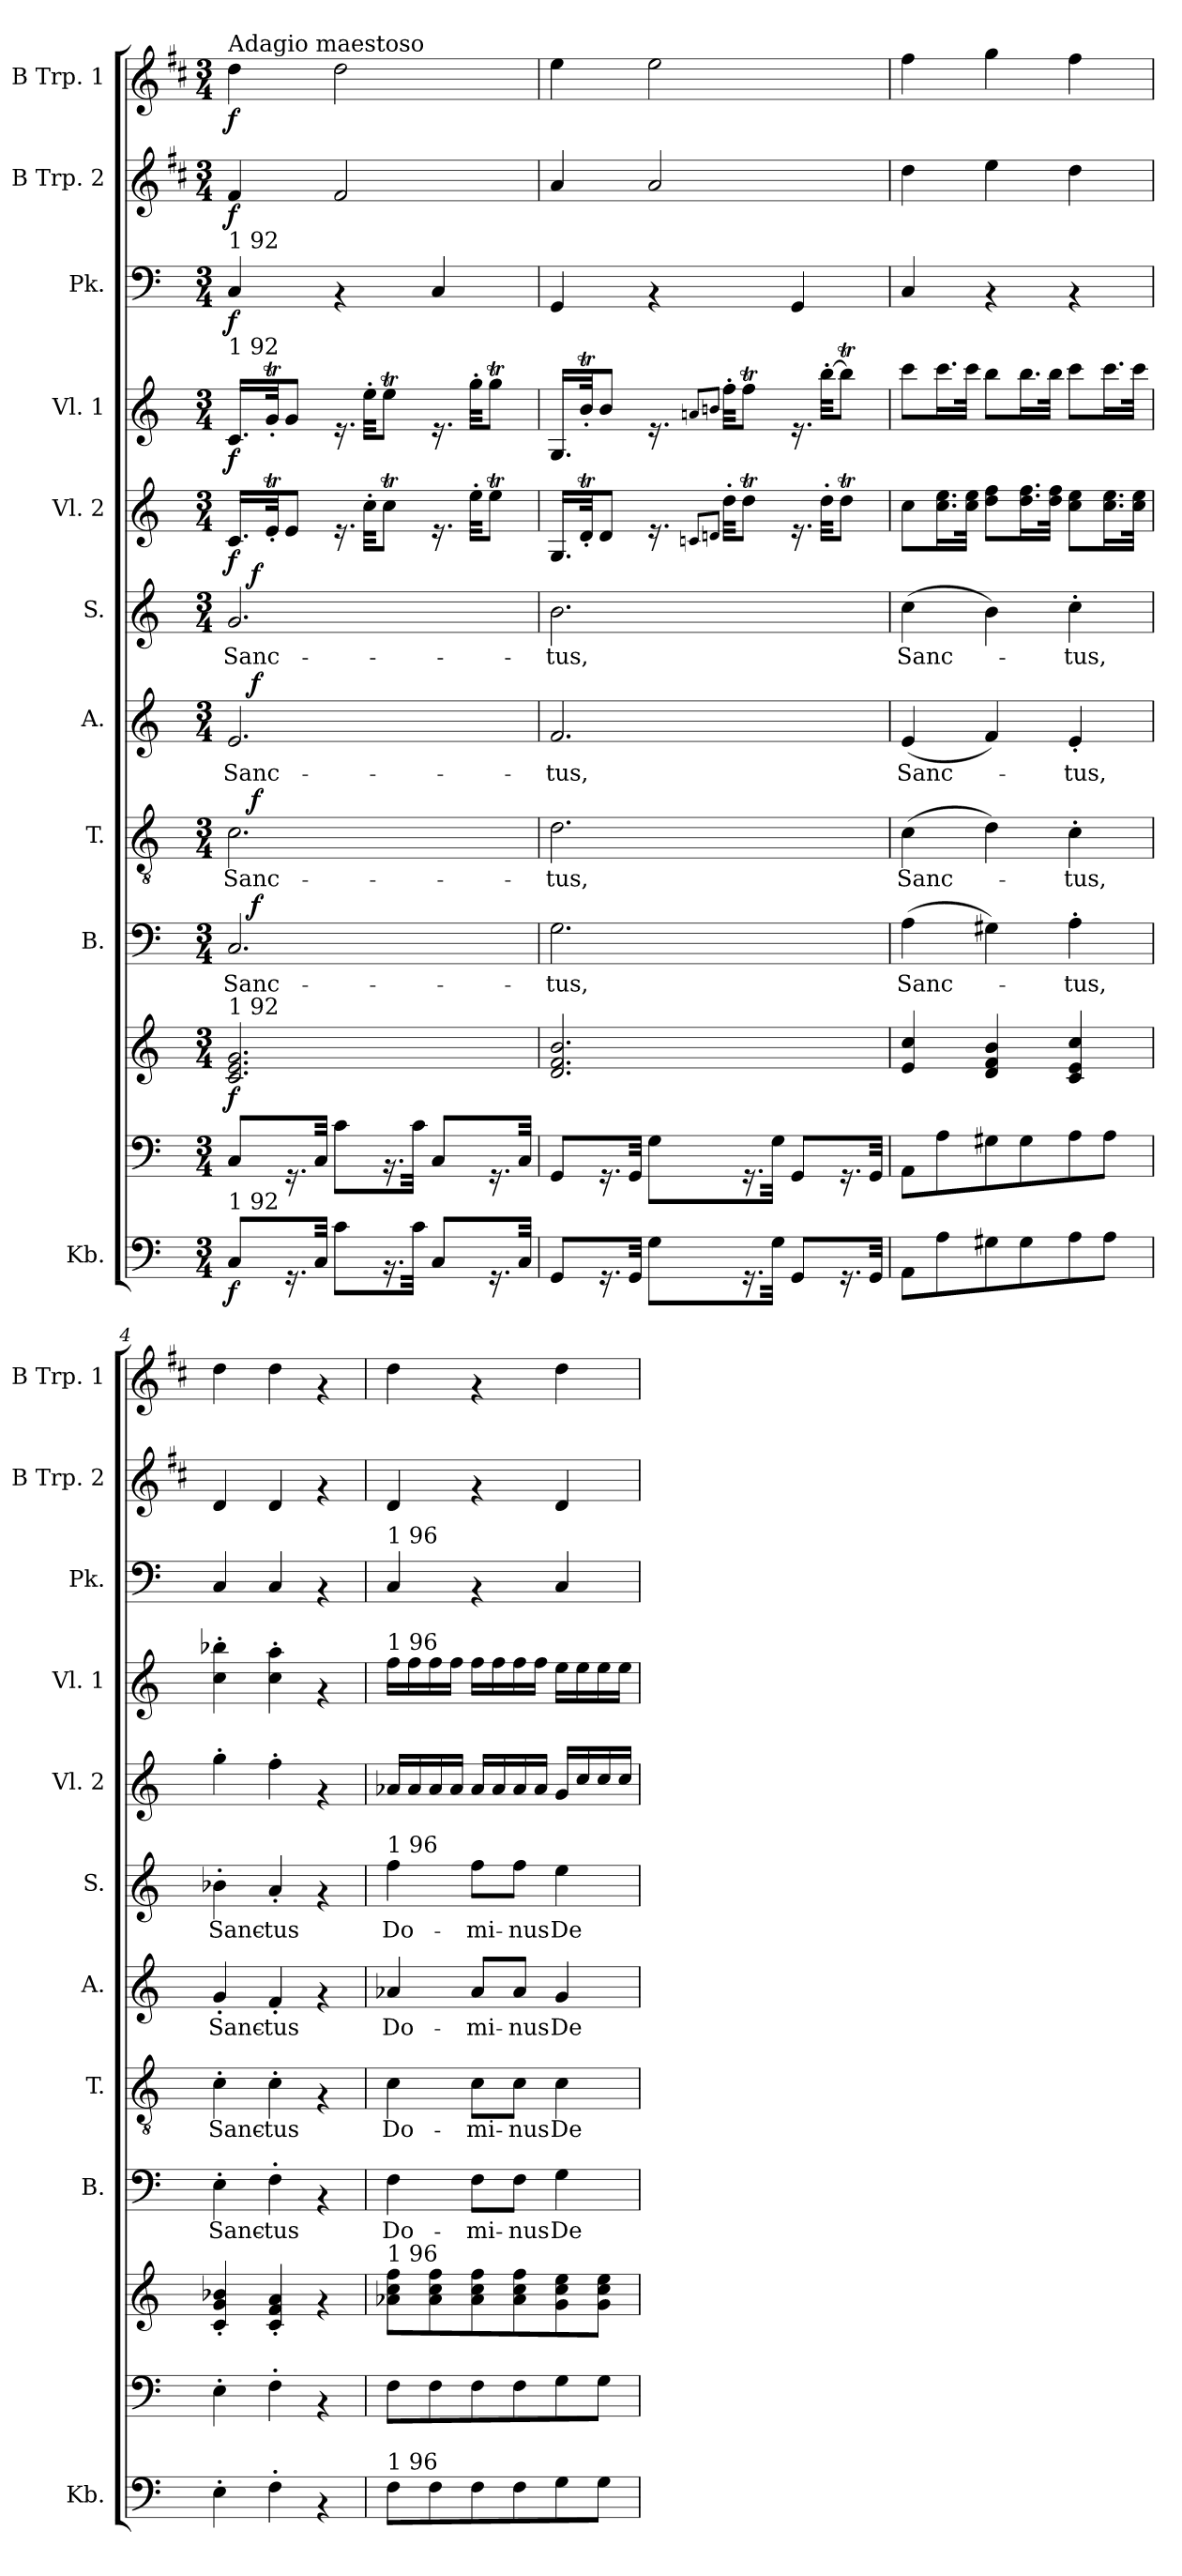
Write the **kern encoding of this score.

**kern	**dynam	**kern	**kern	**dynam	**kern	**text	**dynam	**kern	**text	**dynam	**kern	**text	**dynam	**kern	**text	**dynam	**kern	**dynam	**kern	**dynam	**kern	**dynam	**kern	**dynam	**kern	**dynam
*part11	*part11	*part10	*part10	*part10	*part9	*part9	*part9	*part8	*part8	*part8	*part7	*part7	*part7	*part6	*part6	*part6	*part5	*part5	*part4	*part4	*part3	*part3	*part2	*part2	*part1	*part1
*staff12	*staff12	*staff11	*staff10	*staff10/11	*staff9	*staff9	*staff9	*staff8	*staff8	*staff8	*staff7	*staff7	*staff7	*staff6	*staff6	*staff6	*staff5	*staff5	*staff4	*staff4	*staff3	*staff3	*staff2	*staff2	*staff1	*staff1
*I"Kb.	*	*	*	*	*I"B.	*	*	*I"T.	*	*	*I"A.	*	*	*I"S.	*	*	*I"Vl. 2	*	*I"Vl. 1	*	*I"Pk.	*	*I"B Trp. 2	*	*I"B Trp. 1	*
*I'Kb.	*	*	*	*	*I'B.	*	*	*I'T.	*	*	*I'A.	*	*	*I'S.	*	*	*I'Vl. 2	*	*I'Vl. 1	*	*I'Pk.	*	*I'B Trp. 2	*	*I'B Trp. 1	*
*clefF4	*	*clefF4	*clefG2	*	*clefF4	*	*	*clefGv2	*	*	*clefG2	*	*	*clefG2	*	*	*clefG2	*	*clefG2	*	*clefF4	*	*clefG2	*	*clefG2	*
*	*	*	*	*	*	*	*	*	*	*	*	*	*	*	*	*	*	*	*	*	*	*	*ITrd1c2	*	*ITrd1c2	*
*k[]	*	*k[]	*k[]	*	*k[]	*	*	*k[]	*	*	*k[]	*	*	*k[]	*	*	*k[]	*	*k[]	*	*k[]	*	*k[]	*	*k[]	*
*C:	*	*C:	*C:	*	*C:	*	*	*C:	*	*	*C:	*	*	*C:	*	*	*C:	*	*C:	*	*C:	*	*C:	*	*C:	*
*M3/4	*	*M3/4	*M3/4	*	*M3/4	*	*	*M3/4	*	*	*M3/4	*	*	*M3/4	*	*	*M3/4	*	*M3/4	*	*M3/4	*	*M3/4	*	*M3/4	*
=1	=1	=1	=1	=1	=1	=1	=1	=1	=1	=1	=1	=1	=1	=1	=1	=1	=1	=1	=1	=1	=1	=1	=1	=1	=1	=1
!	!	!	!	!	!	!	!	!	!	!	!	!	!	!	!	!	!	!	!	!	!	!	!	!	!LO:TX:a:t=Adagio maestoso	!
!	!	!	!	!	!	!	!	!	!	!	!	!	!	!	!	!	!	!	!	!	!LO:TX:a:t=1 92	!	!	!	!	!
!	!	!	!	!	!	!	!	!	!	!	!	!	!	!	!	!	!	!	!LO:TX:a:t=1 92	!	!	!	!	!	!	!
!	!	!	!	!	!	!	!	!	!	!	!	!	!	!LO:TX:a:t=1 92	!	!	!	!	!	!	!	!	!	!	!	!
!	!	!	!LO:TX:a:t=1 92	!	!	!	!	!	!	!	!	!	!	!	!	!	!	!	!	!	!	!	!	!	!	!
!LO:TX:a:t=1 92	!	!	!	!	!	!	!	!	!	!	!	!	!	!	!	!	!	!	!	!	!	!	!	!	!	!
!	!LO:DY:b	!	!	!LO:DY:b	!	!LO:LY:b	!	!	!LO:LY:b	!	!	!LO:LY:b	!	!	!LO:LY:b	!	!	!LO:DY:b	!	!LO:DY:b	!	!LO:DY:b	!	!LO:DY:b	!	!LO:DY:b
*	*	*	*	*	*^	*	*	*^	*	*	*^	*	*	*^	*	*	*	*	*	*	*	*	*	*	*	*
8C/L	f	8C/L	2.c/ 2.e/ 2.g/	f	2.C/	16ryy	Sanc-	.	2.c\	16ryy	Sanc-	.	2.e/	16ryy	Sanc-	.	2.g/	16ryy	Sanc-	.	16.c/LL	f	16.c/LL	f	4C/	f	4e/	f	4cc\	f
!	!	!	!	!	!	!	!	!LO:DY:a	!	!	!	!LO:DY:a	!	!	!	!LO:DY:a	!	!	!	!LO:DY:a	!	!	!	!	!	!	!	!	!	!
.	.	.	.	.	.	2ryy	.	f	.	2ryy	.	f	.	2ryy	.	f	.	2ryy	.	f	.	.	.	.	.	.	.	.	.	.
.	.	.	.	.	.	.	.	.	.	.	.	.	.	.	.	.	.	.	.	.	32et'</Jk	.	32gT'</Jk	.	.	.	.	.	.	.
16.rGG	.	16.rGG	.	.	.	.	.	.	.	.	.	.	.	.	.	.	.	.	.	.	8e/J	.	8g/J	.	.	.	.	.	.	.
32C/Jkk	.	32C/Jkk	.	.	.	.	.	.	.	.	.	.	.	.	.	.	.	.	.	.	.	.	.	.	.	.	.	.	.	.
8c\L	.	8c\L	.	.	.	.	.	.	.	.	.	.	.	.	.	.	.	.	.	.	16.re	.	16.re	.	4rAA	.	2e/	.	2cc\	.
.	.	.	.	.	.	.	.	.	.	.	.	.	.	.	.	.	.	.	.	.	32cc'>\KKL	.	32ee'>\KKL	.	.	.	.	.	.	.
16.rBB	.	16.rBB	.	.	.	.	.	.	.	.	.	.	.	.	.	.	.	.	.	.	8ccT\J	.	8eet\J	.	.	.	.	.	.	.
32c\Jkk	.	32c\Jkk	.	.	.	.	.	.	.	.	.	.	.	.	.	.	.	.	.	.	.	.	.	.	.	.	.	.	.	.
8C/L	.	8C/L	.	.	.	.	.	.	.	.	.	.	.	.	.	.	.	.	.	.	16.re	.	16.re	.	4C/	.	.	.	.	.
.	.	.	.	.	.	8.ryy	.	.	.	8.ryy	.	.	.	8.ryy	.	.	.	8.ryy	.	.	.	.	.	.	.	.	.	.	.	.
.	.	.	.	.	.	.	.	.	.	.	.	.	.	.	.	.	.	.	.	.	32ee'>\KKL	.	32gg'>\KKL	.	.	.	.	.	.	.
16.rGG	.	16.rGG	.	.	.	.	.	.	.	.	.	.	.	.	.	.	.	.	.	.	8eet\J	.	8ggT\J	.	.	.	.	.	.	.
32C/Jkk	.	32C/Jkk	.	.	.	.	.	.	.	.	.	.	.	.	.	.	.	.	.	.	.	.	.	.	.	.	.	.	.	.
=2	=2	=2	=2	=2	=2	=2	=2	=2	=2	=2	=2	=2	=2	=2	=2	=2	=2	=2	=2	=2	=2	=2	=2	=2	=2	=2	=2	=2	=2	=2
!	!	!	!	!	!	!	!LO:LY:b	!	!	!	!LO:LY:b	!	!	!	!LO:LY:b	!	!	!	!LO:LY:b	!	!	!	!	!	!	!	!	!	!	!
*	*	*	*	*	*v	*v	*	*	*	*	*	*	*v	*v	*	*	*v	*v	*	*	*	*	*	*	*	*	*	*	*	*
*	*	*	*	*	*	*	*	*v	*v	*	*	*	*	*	*	*	*	*	*	*	*	*	*	*	*	*	*
8GG/L	.	8GG/L	2.d/ 2.f/ 2.b/	.	2.G\	-tus,	.	2.d\	-tus,	.	2.f/	-tus,	.	2.b\	-tus,	.	16.G/LL	.	16.G/LL	.	4GG/	.	4g/	.	4dd\	.
.	.	.	.	.	.	.	.	.	.	.	.	.	.	.	.	.	32dT'</Jk	.	32bt'</Jk	.	.	.	.	.	.	.
16.rGG	.	16.rGG	.	.	.	.	.	.	.	.	.	.	.	.	.	.	8d/J	.	8b/J	.	.	.	.	.	.	.
32GG/Jkk	.	32GG/Jkk	.	.	.	.	.	.	.	.	.	.	.	.	.	.	.	.	.	.	.	.	.	.	.	.
8G\L	.	8G\L	.	.	.	.	.	.	.	.	.	.	.	.	.	.	16.re	.	16.re	.	4rAA	.	2g/	.	2dd\	.
.	.	.	.	.	.	.	.	.	.	.	.	.	.	.	.	.	8qcn/L	.	8qan/L	.	.	.	.	.	.	.
.	.	.	.	.	.	.	.	.	.	.	.	.	.	.	.	.	8qdn/J	.	8qbn/J	.	.	.	.	.	.	.
.	.	.	.	.	.	.	.	.	.	.	.	.	.	.	.	.	32dd'>\KKL	.	32ff'>\KKL	.	.	.	.	.	.	.
16.rGG	.	16.rGG	.	.	.	.	.	.	.	.	.	.	.	.	.	.	8ddT\J	.	8ffT\J	.	.	.	.	.	.	.
32G\Jkk	.	32G\Jkk	.	.	.	.	.	.	.	.	.	.	.	.	.	.	.	.	.	.	.	.	.	.	.	.
8GG/L	.	8GG/L	.	.	.	.	.	.	.	.	.	.	.	.	.	.	16.re	.	16.re	.	4GG/	.	.	.	.	.
.	.	.	.	.	.	.	.	.	.	.	.	.	.	.	.	.	32dd'>\KKL	.	[<32bb'>\KKL	.	.	.	.	.	.	.
16.rGG	.	16.rGG	.	.	.	.	.	.	.	.	.	.	.	.	.	.	8ddT\J	.	8bbt\J]	.	.	.	.	.	.	.
32GG/Jkk	.	32GG/Jkk	.	.	.	.	.	.	.	.	.	.	.	.	.	.	.	.	.	.	.	.	.	.	.	.
=3	=3	=3	=3	=3	=3	=3	=3	=3	=3	=3	=3	=3	=3	=3	=3	=3	=3	=3	=3	=3	=3	=3	=3	=3	=3	=3
!	!	!	!	!	!	!LO:LY:b	!	!	!LO:LY:b	!	!	!LO:LY:b	!	!	!LO:LY:b	!	!	!	!	!	!	!	!	!	!	!
8AA\L	.	8AA\L	4e/ 4cc/	.	(>4A\	Sanc-	.	(>4c\	Sanc-	.	(<4e/	Sanc-	.	(>4cc\	Sanc-	.	8cc\L	.	8ccc\L	.	4C/	.	4cc\	.	4ee\	.
8A\	.	8A\	.	.	.	.	.	.	.	.	.	.	.	.	.	.	16.cc\ 16.ee\L	.	16.ccc\L	.	.	.	.	.	.	.
.	.	.	.	.	.	.	.	.	.	.	.	.	.	.	.	.	32cc\ 32ee\JJk	.	32ccc\JJk	.	.	.	.	.	.	.
8G#X\	.	8G#X\	4d/ 4f/ 4b/	.	4G#X\)	.	.	4d\)	.	.	4f/)	.	.	4b\)	.	.	8dd\ 8ff\L	.	8bb\L	.	4rAA	.	4dd\	.	4ff\	.
8G#\	.	8G#\	.	.	.	.	.	.	.	.	.	.	.	.	.	.	16.dd\ 16.ff\L	.	16.bb\L	.	.	.	.	.	.	.
.	.	.	.	.	.	.	.	.	.	.	.	.	.	.	.	.	32dd\ 32ff\JJk	.	32bb\JJk	.	.	.	.	.	.	.
!	!	!	!	!	!	!LO:LY:b	!	!	!LO:LY:b	!	!	!LO:LY:b	!	!	!LO:LY:b	!	!	!	!	!	!	!	!	!	!	!
8A\	.	8A\	4c/ 4e/ 4cc/	.	4A'>\	-tus,	.	4c'>\	-tus,	.	4e'</	-tus,	.	4cc'>\	-tus,	.	8cc\ 8ee\L	.	8ccc\L	.	4rAA	.	4cc\	.	4ee\	.
8A\J	.	8A\J	.	.	.	.	.	.	.	.	.	.	.	.	.	.	16.cc\ 16.ee\L	.	16.ccc\L	.	.	.	.	.	.	.
.	.	.	.	.	.	.	.	.	.	.	.	.	.	.	.	.	32cc\ 32ee\JJk	.	32ccc\JJk	.	.	.	.	.	.	.
=4	=4	=4	=4	=4	=4	=4	=4	=4	=4	=4	=4	=4	=4	=4	=4	=4	=4	=4	=4	=4	=4	=4	=4	=4	=4	=4
!	!	!	!	!	!	!LO:LY:b	!	!	!LO:LY:b	!	!	!LO:LY:b	!	!	!LO:LY:b	!	!	!	!	!	!	!	!	!	!	!
4E'>\	.	4E'>\	4c/'< 4g/'< 4b-X/'<	.	4E'>\	Sanc-	.	4c'>\	Sanc-	.	4g'</	Sanc-	.	4b-X'>\	Sanc-	.	4gg'>\	.	4cc\'> 4bb-X\'>	.	4C/	.	4c/	.	4cc\	.
!	!	!	!	!	!	!LO:LY:b	!	!	!LO:LY:b	!	!	!LO:LY:b	!	!	!LO:LY:b	!	!	!	!	!	!	!	!	!	!	!
4F'>\	.	4F'>\	4c/'< 4f/'< 4a/'<	.	4F'>\	-tus	.	4c'>\	-tus	.	4f'</	-tus	.	4a'</	-tus	.	4ff'>\	.	4cc\'> 4aa\'>	.	4C/	.	4c/	.	4cc\	.
4rAA	.	4rAA	4rf	.	4rAA	.	.	4rF	.	.	4rf	.	.	4rf	.	.	4rf	.	4rf	.	4rAA	.	4rf	.	4rf	.
!!LO:PB:g=z
=5	=5	=5	=5	=5	=5	=5	=5	=5	=5	=5	=5	=5	=5	=5	=5	=5	=5	=5	=5	=5	=5	=5	=5	=5	=5	=5
!	!	!	!	!	!	!	!	!	!	!	!	!	!	!	!	!	!	!	!	!	!LO:TX:a:t=1 96	!	!	!	!	!
!	!	!	!	!	!	!	!	!	!	!	!	!	!	!	!	!	!	!	!LO:TX:a:t=1 96	!	!	!	!	!	!	!
!	!	!	!	!	!	!	!	!	!	!	!	!	!	!LO:TX:a:t=1 96	!	!	!	!	!	!	!	!	!	!	!	!
!	!	!	!LO:TX:a:t=1 96	!	!	!	!	!	!	!	!	!	!	!	!	!	!	!	!	!	!	!	!	!	!	!
!LO:TX:a:t=1 96	!	!	!	!	!	!	!	!	!	!	!	!	!	!	!	!	!	!	!	!	!	!	!	!	!	!
!	!	!	!	!	!	!LO:LY:b	!	!	!LO:LY:b	!	!	!LO:LY:b	!	!	!LO:LY:b	!	!	!	!	!	!	!	!	!	!	!
8F\L	.	8F\L	8a-X\ 8cc\ 8ff\L	.	4F\	Do-	.	4c\	Do-	.	4a-X/	Do-	.	4ff\	Do-	.	16a-X/LL	.	16ff\LL	.	4C/	.	4c/	.	4cc\	.
.	.	.	.	.	.	.	.	.	.	.	.	.	.	.	.	.	16a-/	.	16ff\	.	.	.	.	.	.	.
8F\	.	8F\	8a-\ 8cc\ 8ff\	.	.	.	.	.	.	.	.	.	.	.	.	.	16a-/	.	16ff\	.	.	.	.	.	.	.
.	.	.	.	.	.	.	.	.	.	.	.	.	.	.	.	.	16a-/JJ	.	16ff\JJ	.	.	.	.	.	.	.
!	!	!	!	!	!	!LO:LY:b	!	!	!LO:LY:b	!	!	!LO:LY:b	!	!	!LO:LY:b	!	!	!	!	!	!	!	!	!	!	!
8F\	.	8F\	8a-\ 8cc\ 8ff\	.	8F\L	-mi-	.	8c\L	-mi-	.	8a-/L	-mi-	.	8ff\L	-mi-	.	16a-/LL	.	16ff\LL	.	4rAA	.	4rf	.	4rf	.
.	.	.	.	.	.	.	.	.	.	.	.	.	.	.	.	.	16a-/	.	16ff\	.	.	.	.	.	.	.
!	!	!	!	!	!	!LO:LY:b	!	!	!LO:LY:b	!	!	!LO:LY:b	!	!	!LO:LY:b	!	!	!	!	!	!	!	!	!	!	!
8F\	.	8F\	8a-\ 8cc\ 8ff\	.	8F\J	-nus	.	8c\J	-nus	.	8a-/J	-nus	.	8ff\J	-nus	.	16a-/	.	16ff\	.	.	.	.	.	.	.
.	.	.	.	.	.	.	.	.	.	.	.	.	.	.	.	.	16a-/JJ	.	16ff\JJ	.	.	.	.	.	.	.
!	!	!	!	!	!	!LO:LY:b	!	!	!LO:LY:b	!	!	!LO:LY:b	!	!	!LO:LY:b	!	!	!	!	!	!	!	!	!	!	!
8G\	.	8G\	8g\ 8cc\ 8ee\	.	4G\	De-	.	4c\	De-	.	4g/	De-	.	4ee\	De-	.	16g/LL	.	16ee\LL	.	4C/	.	4c/	.	4cc\	.
.	.	.	.	.	.	.	.	.	.	.	.	.	.	.	.	.	16cc/	.	16ee\	.	.	.	.	.	.	.
8G\J	.	8G\J	8g\ 8cc\ 8ee\J	.	.	.	.	.	.	.	.	.	.	.	.	.	16cc/	.	16ee\	.	.	.	.	.	.	.
.	.	.	.	.	.	.	.	.	.	.	.	.	.	.	.	.	16cc/JJ	.	16ee\JJ	.	.	.	.	.	.	.
=	=	=	=	=	=	=	=	=	=	=	=	=	=	=	=	=	=	=	=	=	=	=	=	=	=	=
*-	*-	*-	*-	*-	*-	*-	*-	*-	*-	*-	*-	*-	*-	*-	*-	*-	*-	*-	*-	*-	*-	*-	*-	*-	*-	*-
